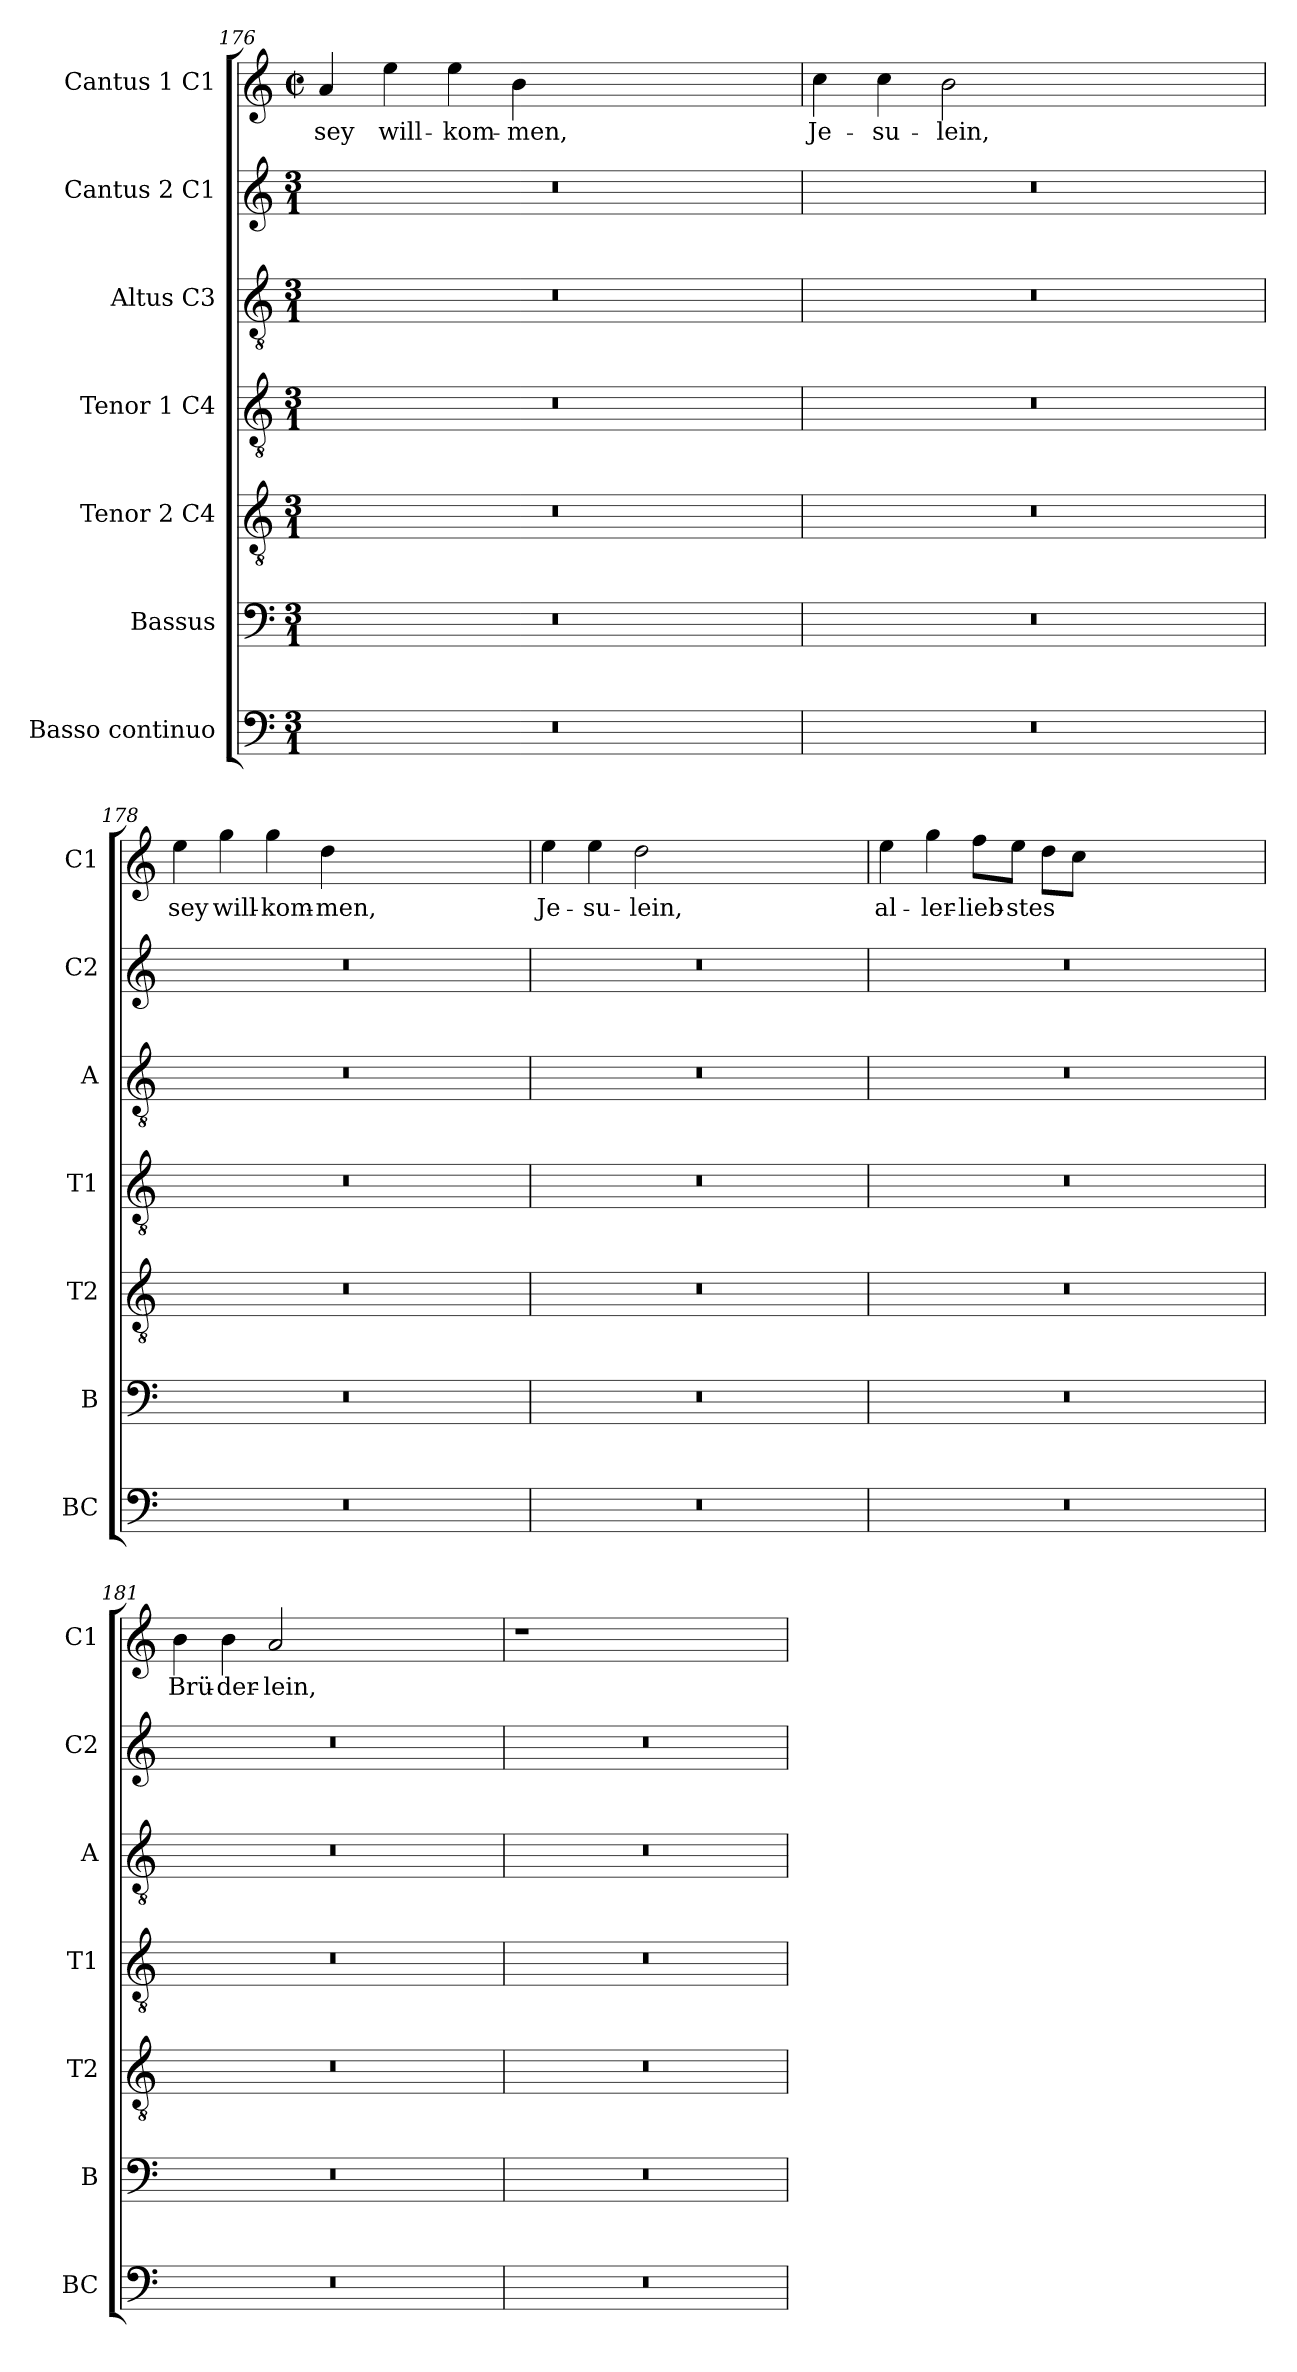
**kern	**kern	**kern	**kern	**kern	**kern	**kern	**text
*part7	*part6	*part5	*part4	*part3	*part2	*part1	*part1
*staff7	*staff6	*staff5	*staff4	*staff3	*staff2	*staff1	*staff1
*I"Basso continuo	*I"Bassus	*I"Tenor 2 C4	*I"Tenor 1 C4	*I"Altus C3	*I"Cantus 2 C1	*I"Cantus 1 C1	*
*I'BC	*I'B	*I'T2	*I'T1	*I'A	*I'C2	*I'C1	*
*clefF4	*clefF4	*clefGv2	*clefGv2	*clefGv2	*clefG2	*clefG2	*
*ITrd7c12	*	*	*	*	*	*	*
*k[]	*k[]	*k[]	*k[]	*k[]	*k[]	*k[]	*
*C:	*C:	*C:	*C:	*C:	*C:	*C:	*
*M3/1	*M3/1	*M3/1	*M3/1	*M3/1	*M3/1	*M2/2	*
*	*	*	*	*	*	*met(c|)	*
=176	=176	=176	=176	=176	=176	=176	=176
!	!	!	!	!	!	!	!LO:LY:b
0.r	0.r	0.r	0.r	0.r	0.r	4a/	sey
!	!	!	!	!	!	!	!LO:LY:b
.	.	.	.	.	.	4ee\	will-
!	!	!	!	!	!	!	!LO:LY:b
.	.	.	.	.	.	4ee\	-kom-
!	!	!	!	!	!	!	!LO:LY:b:rj
.	.	.	.	.	.	4b\	-men,
.	.	.	.	.	.	0ryy	.
=177	=177	=177	=177	=177	=177	=177	=177
!	!	!	!	!	!	!	!LO:LY:b
0.r	0.r	0.r	0.r	0.r	0.r	4cc\	Je-
!	!	!	!	!	!	!	!LO:LY:b
.	.	.	.	.	.	4cc\	-su-
!	!	!	!	!	!	!	!LO:LY:b
.	.	.	.	.	.	2b\	-lein,
.	.	.	.	.	.	0ryy	.
=178	=178	=178	=178	=178	=178	=178	=178
!	!	!	!	!	!	!	!LO:LY:b
0.r	0.r	0.r	0.r	0.r	0.r	4ee\	sey
!	!	!	!	!	!	!	!LO:LY:b
.	.	.	.	.	.	4gg\	will-
!	!	!	!	!	!	!	!LO:LY:b
.	.	.	.	.	.	4gg\	-kom-
!	!	!	!	!	!	!	!LO:LY:b:rj
.	.	.	.	.	.	4dd\	-men,
.	.	.	.	.	.	0ryy	.
=179	=179	=179	=179	=179	=179	=179	=179
!	!	!	!	!	!	!	!LO:LY:b
0.r	0.r	0.r	0.r	0.r	0.r	4ee\	Je-
!	!	!	!	!	!	!	!LO:LY:b
.	.	.	.	.	.	4ee\	-su-
!	!	!	!	!	!	!	!LO:LY:b
.	.	.	.	.	.	2dd\	-lein,
.	.	.	.	.	.	0ryy	.
!!LO:LB:g=z
=180	=180	=180	=180	=180	=180	=180	=180
!	!	!	!	!	!	!	!LO:LY:b
0.r	0.r	0.r	0.r	0.r	0.r	4ee\	al-
!	!	!	!	!	!	!	!LO:LY:b
.	.	.	.	.	.	4gg\	-ler-
!	!	!	!	!	!	!	!LO:LY:b
.	.	.	.	.	.	8ff\L	-lieb-
!	!	!	!	!	!	!	!LO:LY:b
.	.	.	.	.	.	8ee\J	-stes
.	.	.	.	.	.	8dd\L	.
.	.	.	.	.	.	8cc\J	.
.	.	.	.	.	.	0ryy	.
=181	=181	=181	=181	=181	=181	=181	=181
!	!	!	!	!	!	!	!LO:LY:b
0.r	0.r	0.r	0.r	0.r	0.r	4b\	Brü-
!	!	!	!	!	!	!	!LO:LY:b
.	.	.	.	.	.	4b\	-der-
!	!	!	!	!	!	!	!LO:LY:b:rj
.	.	.	.	.	.	2a/	-lein,
.	.	.	.	.	.	0ryy	.
=182	=182	=182	=182	=182	=182	=182	=182
0.r	0.r	0.r	0.r	0.r	0.r	1r	.
.	.	.	.	.	.	0ryy	.
=	=	=	=	=	=	=	=
*-	*-	*-	*-	*-	*-	*-	*-
